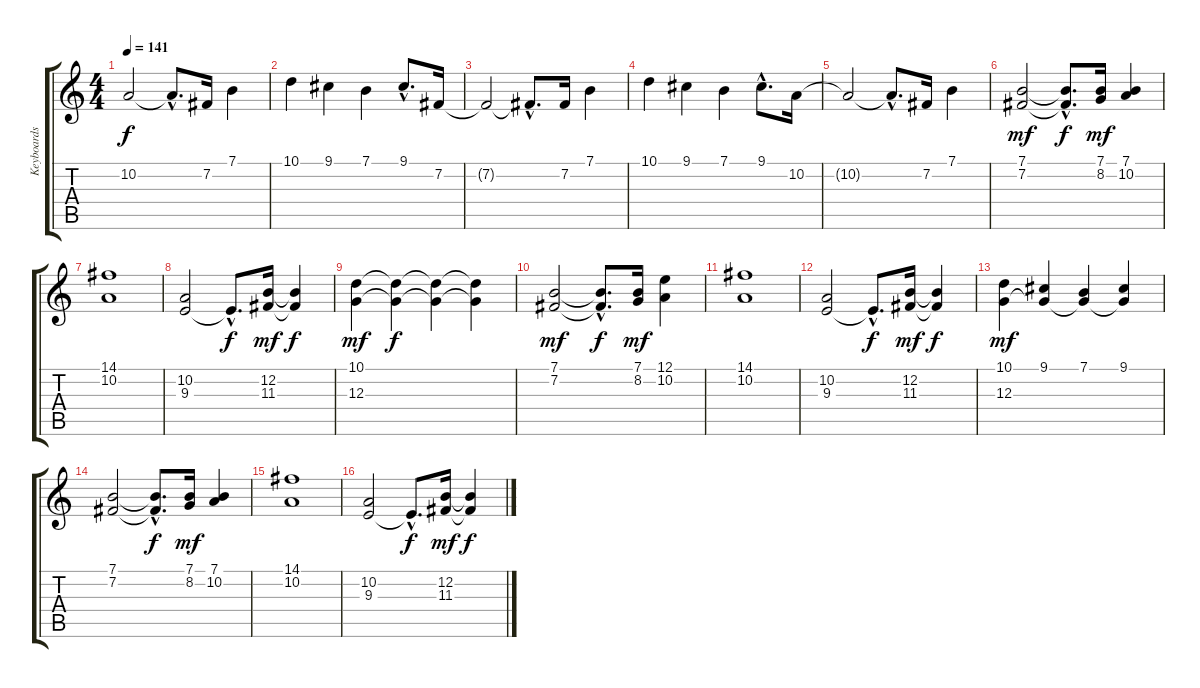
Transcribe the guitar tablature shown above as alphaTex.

\track ("Keyboards u. Bläser" "Keyboards ") {instrument drawbarorgan}
\staff {score tabs}
\tuning (E4 B3 G3 D3 A2 E2) {hide}
\ts (4 4)
\tempo 141
\clef g2
\ks c
10.2{t}.2{dy f} 10.2{hac t}.8{d} 7.2.16 7.1.4 |
10.1.4{volume 16 instrument brasssection} 9.1.4 7.1.4 9.1{hac}.8{d} 7.2.16 |
7.2{t}.2 7.2{hac t}.8{d} 7.2.16 7.1.4 |
10.1.4 9.1.4 7.1.4 9.1{hac}.8{d} 10.2.16 |
10.2{t}.2 10.2{hac t}.8{d} 7.2.16 7.1.4 |
(7.1 7.2).2{dy mf} (7.1{hac t} 7.2{hac t}).8{d dy f} (7.1 8.2).16{dy mf} (7.1 10.2).4 |
(14.1 10.2).1 |
(10.2 9.3).2 9.3{hac t}.8{d dy f} (12.2 11.3).16{dy mf} (12.2{t} 11.3{t}).4{dy f} |
(10.1 12.3).4{dy mf} (10.1{t} 12.3{t}).4{dy f} (10.1{t} 12.3{t}).4 (10.1{t} 12.3{t}).4 |
(7.1 7.2).2{dy mf} (7.1{hac t} 7.2{hac t}).8{d dy f} (7.1 8.2).16{dy mf} (12.1 10.2).4 |
(14.1 10.2).1 |
(10.2 9.3).2 9.3{hac t}.8{d dy f} (12.2 11.3).16{dy mf} (12.2{t} 11.3{t}).4{dy f} |
(10.1 12.3).4{dy mf} (9.1 12.3{t}).4 (7.1 12.3{t}).4 (9.1 12.3{t}).4 |
(7.1 7.2).2 (7.1{hac t} 7.2{hac t}).8{d dy f} (7.1 8.2).16{dy mf} (7.1 10.2).4 |
(14.1 10.2).1 |
(10.2 9.3).2 9.3{hac t}.8{d dy f} (12.2 11.3).16{dy mf} (12.2{t} 11.3{t}).4{dy f}
